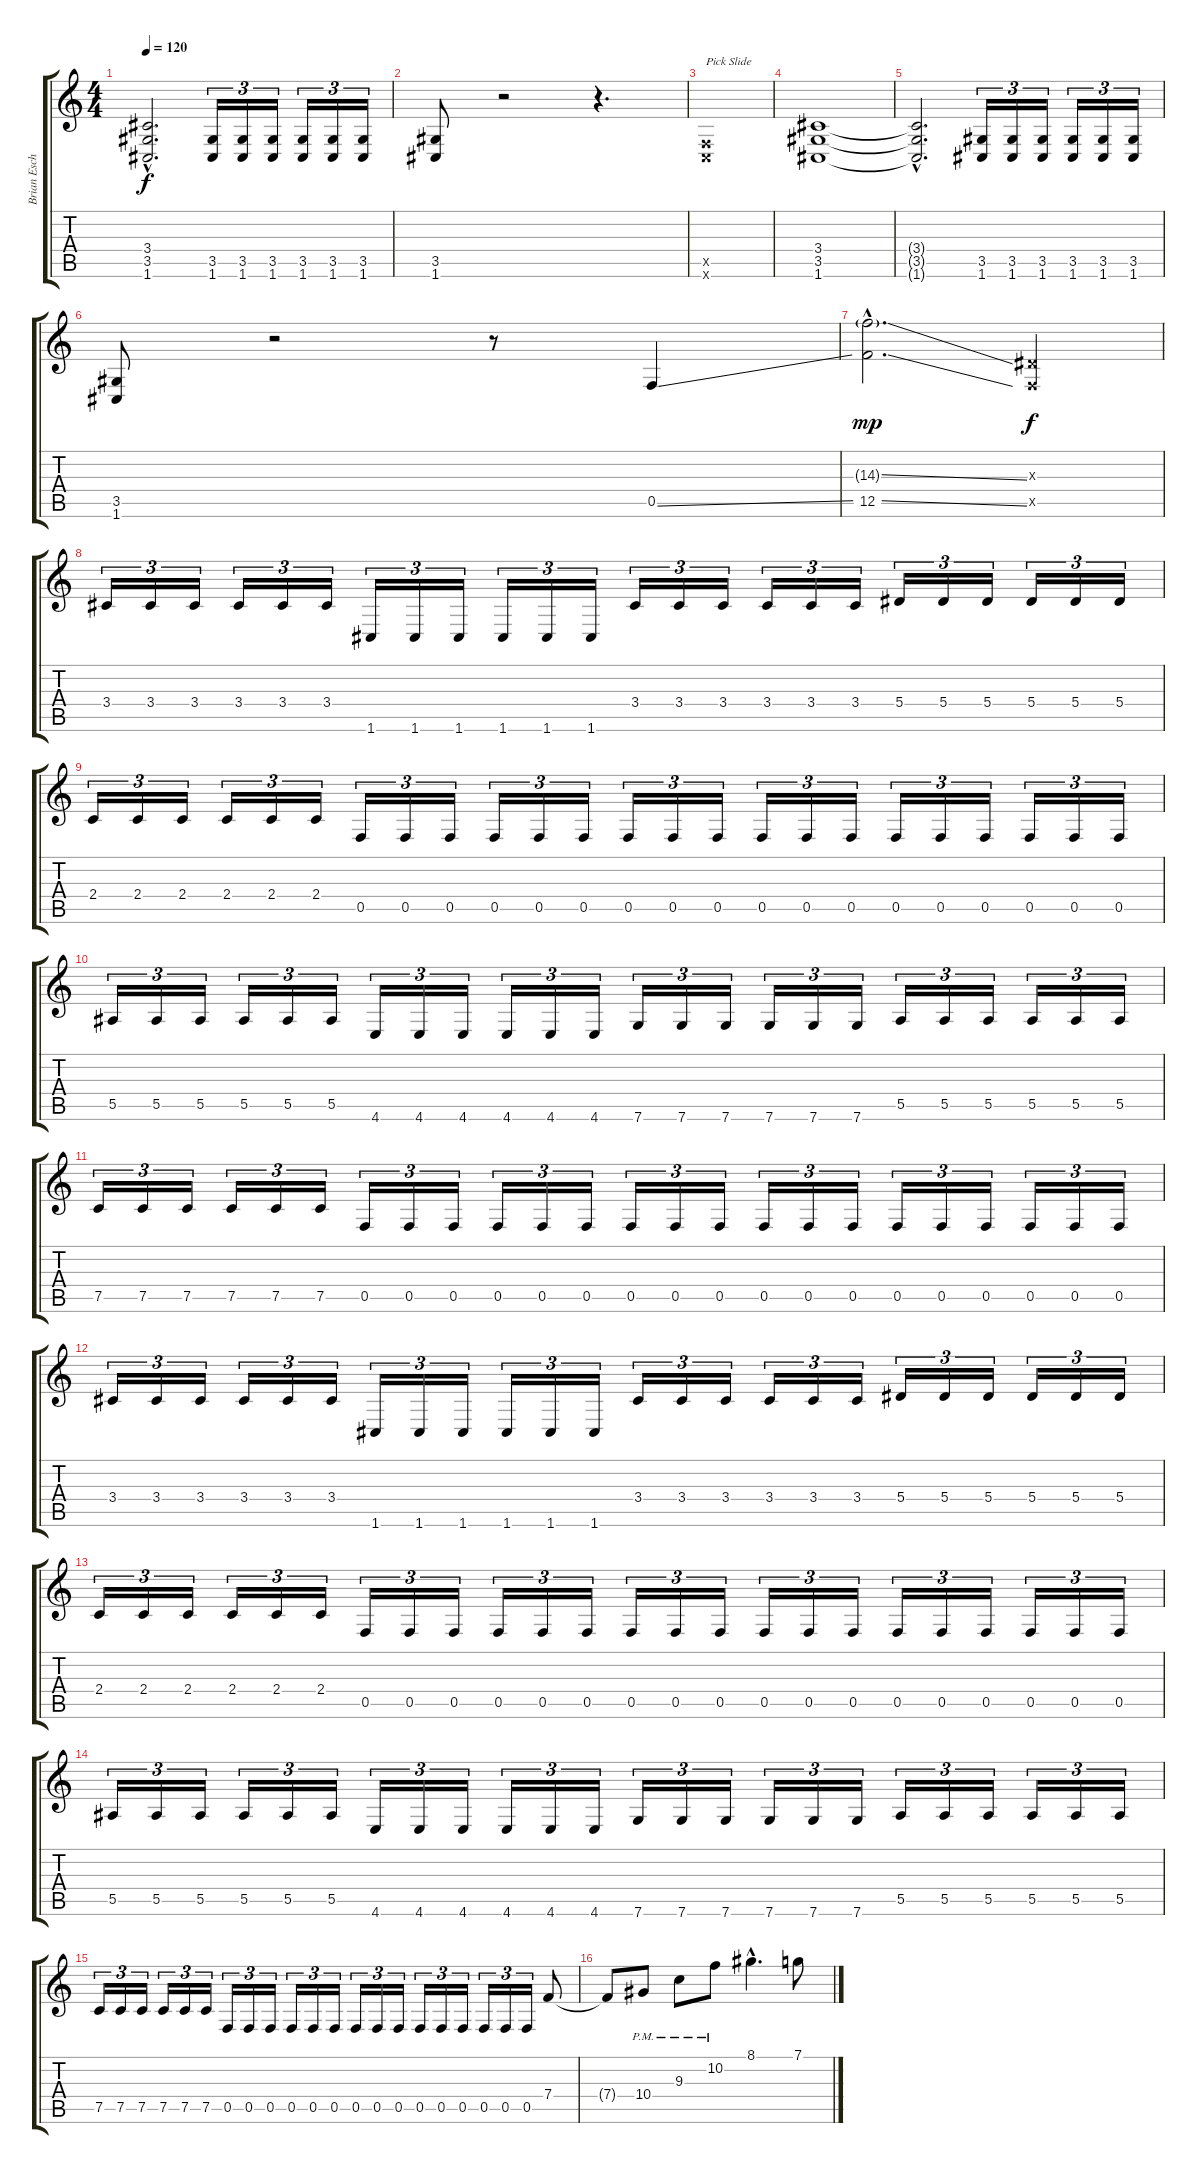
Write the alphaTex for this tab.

\track ("Brian Eschbach (Lead Guitar)" "Brian Esch") {instrument distortionguitar}
\staff {score tabs}
\tuning (C4 G3 Eb3 Bb2 F2 C2) {hide}
\ts (4 4)
\tempo 120
\clef g2
\ks c
(3.4{hac t} 3.5{hac t} 1.6{hac t}).2{d dy f} (3.5 1.6).16{tu (3 2)} (3.5 1.6).16{tu (3 2)} (3.5 1.6).16{tu (3 2)} (3.5 1.6).16{tu (3 2)} (3.5 1.6).16{tu (3 2)} (3.5 1.6).16{tu (3 2)} |
(3.5 1.6).8 r.2 r.4{d} |
(0.5{x} 0.6{x}).1{txt "Pick Slide"} |
(3.4 3.5 1.6).1 |
(3.4{hac t} 3.5{hac t} 1.6{hac t}).2{d} (3.5 1.6).16{tu (3 2)} (3.5 1.6).16{tu (3 2)} (3.5 1.6).16{tu (3 2)} (3.5 1.6).16{tu (3 2)} (3.5 1.6).16{tu (3 2)} (3.5 1.6).16{tu (3 2)} |
(3.5 1.6).8 r.2 r.8 0.5{ss}.4 |
(14.3{ss g hac} 12.5{ss hac}).2{d dy mp} (0.3{x} 0.5{x}).4{dy f} |
3.4.16{tu (3 2)} 3.4.16{tu (3 2)} 3.4.16{tu (3 2)} 3.4.16{tu (3 2)} 3.4.16{tu (3 2)} 3.4.16{tu (3 2)} 1.6.16{tu (3 2)} 1.6.16{tu (3 2)} 1.6.16{tu (3 2)} 1.6.16{tu (3 2)} 1.6.16{tu (3 2)} 1.6.16{tu (3 2)} 3.4.16{tu (3 2)} 3.4.16{tu (3 2)} 3.4.16{tu (3 2)} 3.4.16{tu (3 2)} 3.4.16{tu (3 2)} 3.4.16{tu (3 2)} 5.4.16{tu (3 2)} 5.4.16{tu (3 2)} 5.4.16{tu (3 2)} 5.4.16{tu (3 2)} 5.4.16{tu (3 2)} 5.4.16{tu (3 2)} |
2.4.16{tu (3 2)} 2.4.16{tu (3 2)} 2.4.16{tu (3 2)} 2.4.16{tu (3 2)} 2.4.16{tu (3 2)} 2.4.16{tu (3 2)} 0.5.16{tu (3 2)} 0.5.16{tu (3 2)} 0.5.16{tu (3 2)} 0.5.16{tu (3 2)} 0.5.16{tu (3 2)} 0.5.16{tu (3 2)} 0.5.16{tu (3 2)} 0.5.16{tu (3 2)} 0.5.16{tu (3 2)} 0.5.16{tu (3 2)} 0.5.16{tu (3 2)} 0.5.16{tu (3 2)} 0.5.16{tu (3 2)} 0.5.16{tu (3 2)} 0.5.16{tu (3 2)} 0.5.16{tu (3 2)} 0.5.16{tu (3 2)} 0.5.16{tu (3 2)} |
5.5.16{tu (3 2)} 5.5.16{tu (3 2)} 5.5.16{tu (3 2)} 5.5.16{tu (3 2)} 5.5.16{tu (3 2)} 5.5.16{tu (3 2)} 4.6.16{tu (3 2)} 4.6.16{tu (3 2)} 4.6.16{tu (3 2)} 4.6.16{tu (3 2)} 4.6.16{tu (3 2)} 4.6.16{tu (3 2)} 7.6.16{tu (3 2)} 7.6.16{tu (3 2)} 7.6.16{tu (3 2)} 7.6.16{tu (3 2)} 7.6.16{tu (3 2)} 7.6.16{tu (3 2)} 5.5.16{tu (3 2)} 5.5.16{tu (3 2)} 5.5.16{tu (3 2)} 5.5.16{tu (3 2)} 5.5.16{tu (3 2)} 5.5.16{tu (3 2)} |
7.5.16{tu (3 2)} 7.5.16{tu (3 2)} 7.5.16{tu (3 2)} 7.5.16{tu (3 2)} 7.5.16{tu (3 2)} 7.5.16{tu (3 2)} 0.5.16{tu (3 2)} 0.5.16{tu (3 2)} 0.5.16{tu (3 2)} 0.5.16{tu (3 2)} 0.5.16{tu (3 2)} 0.5.16{tu (3 2)} 0.5.16{tu (3 2)} 0.5.16{tu (3 2)} 0.5.16{tu (3 2)} 0.5.16{tu (3 2)} 0.5.16{tu (3 2)} 0.5.16{tu (3 2)} 0.5.16{tu (3 2)} 0.5.16{tu (3 2)} 0.5.16{tu (3 2)} 0.5.16{tu (3 2)} 0.5.16{tu (3 2)} 0.5.16{tu (3 2)} |
3.4.16{tu (3 2)} 3.4.16{tu (3 2)} 3.4.16{tu (3 2)} 3.4.16{tu (3 2)} 3.4.16{tu (3 2)} 3.4.16{tu (3 2)} 1.6.16{tu (3 2)} 1.6.16{tu (3 2)} 1.6.16{tu (3 2)} 1.6.16{tu (3 2)} 1.6.16{tu (3 2)} 1.6.16{tu (3 2)} 3.4.16{tu (3 2)} 3.4.16{tu (3 2)} 3.4.16{tu (3 2)} 3.4.16{tu (3 2)} 3.4.16{tu (3 2)} 3.4.16{tu (3 2)} 5.4.16{tu (3 2)} 5.4.16{tu (3 2)} 5.4.16{tu (3 2)} 5.4.16{tu (3 2)} 5.4.16{tu (3 2)} 5.4.16{tu (3 2)} |
2.4.16{tu (3 2)} 2.4.16{tu (3 2)} 2.4.16{tu (3 2)} 2.4.16{tu (3 2)} 2.4.16{tu (3 2)} 2.4.16{tu (3 2)} 0.5.16{tu (3 2)} 0.5.16{tu (3 2)} 0.5.16{tu (3 2)} 0.5.16{tu (3 2)} 0.5.16{tu (3 2)} 0.5.16{tu (3 2)} 0.5.16{tu (3 2)} 0.5.16{tu (3 2)} 0.5.16{tu (3 2)} 0.5.16{tu (3 2)} 0.5.16{tu (3 2)} 0.5.16{tu (3 2)} 0.5.16{tu (3 2)} 0.5.16{tu (3 2)} 0.5.16{tu (3 2)} 0.5.16{tu (3 2)} 0.5.16{tu (3 2)} 0.5.16{tu (3 2)} |
5.5.16{tu (3 2)} 5.5.16{tu (3 2)} 5.5.16{tu (3 2)} 5.5.16{tu (3 2)} 5.5.16{tu (3 2)} 5.5.16{tu (3 2)} 4.6.16{tu (3 2)} 4.6.16{tu (3 2)} 4.6.16{tu (3 2)} 4.6.16{tu (3 2)} 4.6.16{tu (3 2)} 4.6.16{tu (3 2)} 7.6.16{tu (3 2)} 7.6.16{tu (3 2)} 7.6.16{tu (3 2)} 7.6.16{tu (3 2)} 7.6.16{tu (3 2)} 7.6.16{tu (3 2)} 5.5.16{tu (3 2)} 5.5.16{tu (3 2)} 5.5.16{tu (3 2)} 5.5.16{tu (3 2)} 5.5.16{tu (3 2)} 5.5.16{tu (3 2)} |
7.5.16{tu (3 2)} 7.5.16{tu (3 2)} 7.5.16{tu (3 2)} 7.5.16{tu (3 2)} 7.5.16{tu (3 2)} 7.5.16{tu (3 2)} 0.5.16{tu (3 2)} 0.5.16{tu (3 2)} 0.5.16{tu (3 2)} 0.5.16{tu (3 2)} 0.5.16{tu (3 2)} 0.5.16{tu (3 2)} 0.5.16{tu (3 2)} 0.5.16{tu (3 2)} 0.5.16{tu (3 2)} 0.5.16{tu (3 2)} 0.5.16{tu (3 2)} 0.5.16{tu (3 2)} 0.5.16{tu (3 2)} 0.5.16{tu (3 2)} 0.5.16{tu (3 2)} 7.4.8{balance 8} |
7.4{t}.8 10.4{pm}.8 9.3{pm}.8 10.2{pm}.8 8.1{hac}.4{d} 7.1.8
